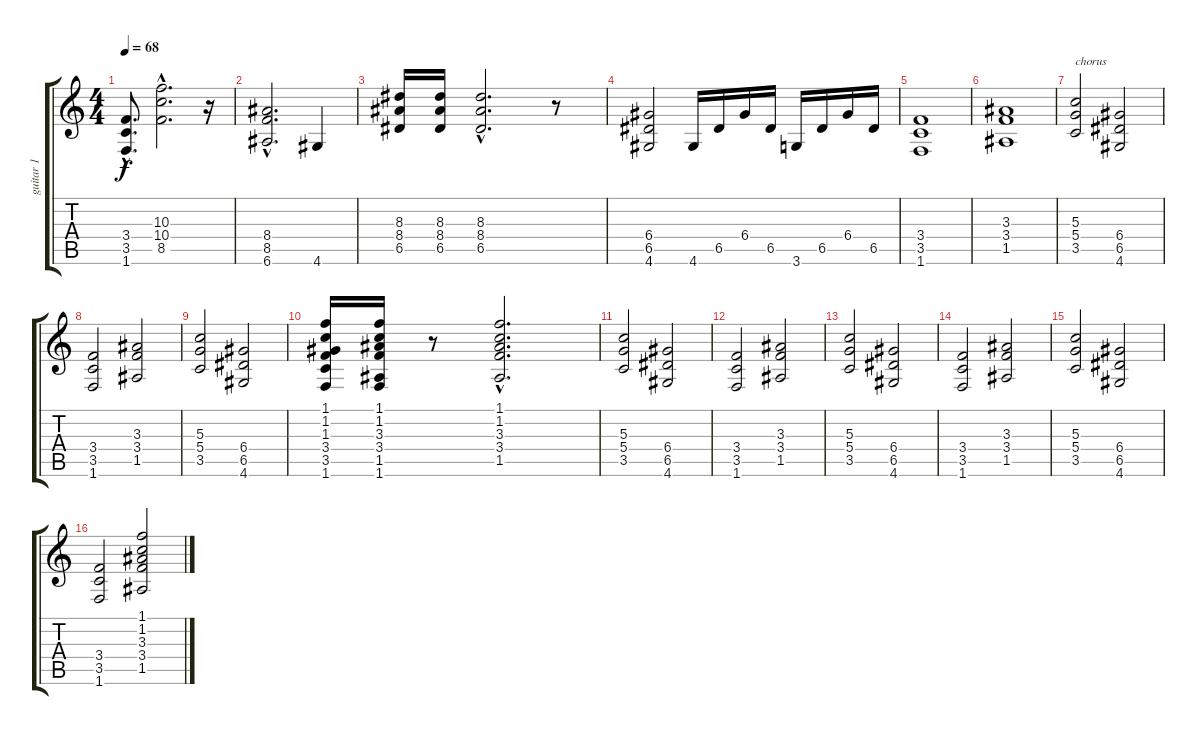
\track ("guitar 1" "guitar 1") {instrument electricguitarclean}
\staff {score tabs}
\tuning (E4 B3 G3 D3 A2 E2) {hide}
\ts (4 4)
\tempo 68
\clef g2
\ks c
(3.4{hac} 3.5{hac} 1.6{hac}).8{d dy f instrument distortionguitar} (10.3{hac} 10.4{hac} 8.5{hac}).2{d instrument distortionguitar} r.16 |
(8.4{hac} 8.5{hac} 6.6{hac}).2{d instrument distortionguitar} 4.6.4{instrument distortionguitar} |
(8.3 8.4 6.5).16{instrument distortionguitar} (8.3 8.4 6.5).16{instrument distortionguitar} (8.3{hac} 8.4{hac} 6.5{hac}).2{d instrument distortionguitar} r.8 |
(6.4 6.5 4.6).2{instrument distortionguitar} 4.6.16{instrument distortionguitar} 6.5.16{instrument distortionguitar} 6.4.16{instrument distortionguitar} 6.5.16{instrument distortionguitar} 3.6.16{instrument distortionguitar} 6.5.16{instrument distortionguitar} 6.4.16{instrument distortionguitar} 6.5.16{instrument distortionguitar} |
(3.4 3.5 1.6).1{instrument distortionguitar} |
(3.3 3.4 1.5).1{instrument distortionguitar} |
(5.3 5.4 3.5).2{txt "chorus" instrument distortionguitar} (6.4 6.5 4.6).2{instrument distortionguitar} |
(3.4 3.5 1.6).2{instrument distortionguitar} (3.3 3.4 1.5).2{instrument distortionguitar} |
(5.3 5.4 3.5).2{instrument distortionguitar} (6.4 6.5 4.6).2{instrument distortionguitar} |
(1.1 1.2 1.3 3.4 3.5 1.6).16{instrument distortionguitar} (1.1 1.2 3.3 3.4 1.5 1.6).16{instrument distortionguitar} r.8 (1.1{hac} 1.2{hac} 3.3{hac} 3.4{hac} 1.5{hac}).2{d instrument distortionguitar} |
(5.3 5.4 3.5).2{instrument distortionguitar} (6.4 6.5 4.6).2{instrument distortionguitar} |
(3.4 3.5 1.6).2{instrument distortionguitar} (3.3 3.4 1.5).2{instrument distortionguitar} |
(5.3 5.4 3.5).2{instrument distortionguitar} (6.4 6.5 4.6).2{instrument distortionguitar} |
(3.4 3.5 1.6).2{instrument distortionguitar} (3.3 3.4 1.5).2{instrument distortionguitar} |
(5.3 5.4 3.5).2{instrument distortionguitar} (6.4 6.5 4.6).2{instrument distortionguitar} |
(3.4 3.5 1.6).2{instrument distortionguitar} (1.1 1.2 3.3 3.4 1.5).2{instrument distortionguitar}
